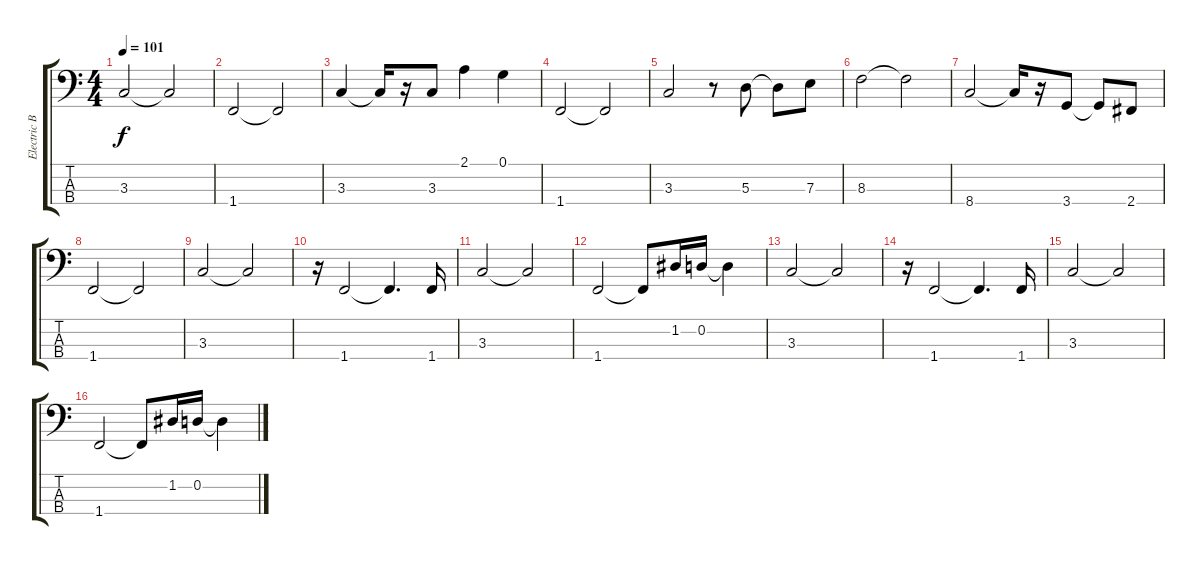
\track ("Electric Bass (Finger)" "Electric B") {instrument electricbassfinger}
\staff {score tabs}
\tuning (G2 D2 A1 E1) {hide}
\ts (4 4)
\tempo 101
\clef f4
\ks c
3.3.2{dy f instrument electricbassfinger} 3.3{t}.2 |
1.4.2 1.4{t}.2 |
3.3.4 3.3{t}.16 r.16 3.3.8 2.1.4 0.1.4 |
1.4.2 1.4{t}.2 |
3.3.2 r.8 5.3.8 5.3{t}.8 7.3.8 |
8.3.2 8.3{t}.2 |
8.4.2 8.4{t}.16 r.16 3.4.8 3.4{t}.8 2.4.8 |
1.4.2 1.4{t}.2 |
3.3.2 3.3{t}.2 |
r.16 1.4.2 1.4{t}.4{d} 1.4.16 |
3.3.2 3.3{t}.2 |
1.4.2 1.4{t}.8 1.2.16 0.2.16 0.2{t}.4 |
3.3.2 3.3{t}.2 |
r.16 1.4.2 1.4{t}.4{d} 1.4.16 |
3.3.2 3.3{t}.2 |
1.4.2 1.4{t}.8 1.2.16 0.2.16 0.2{t}.4
